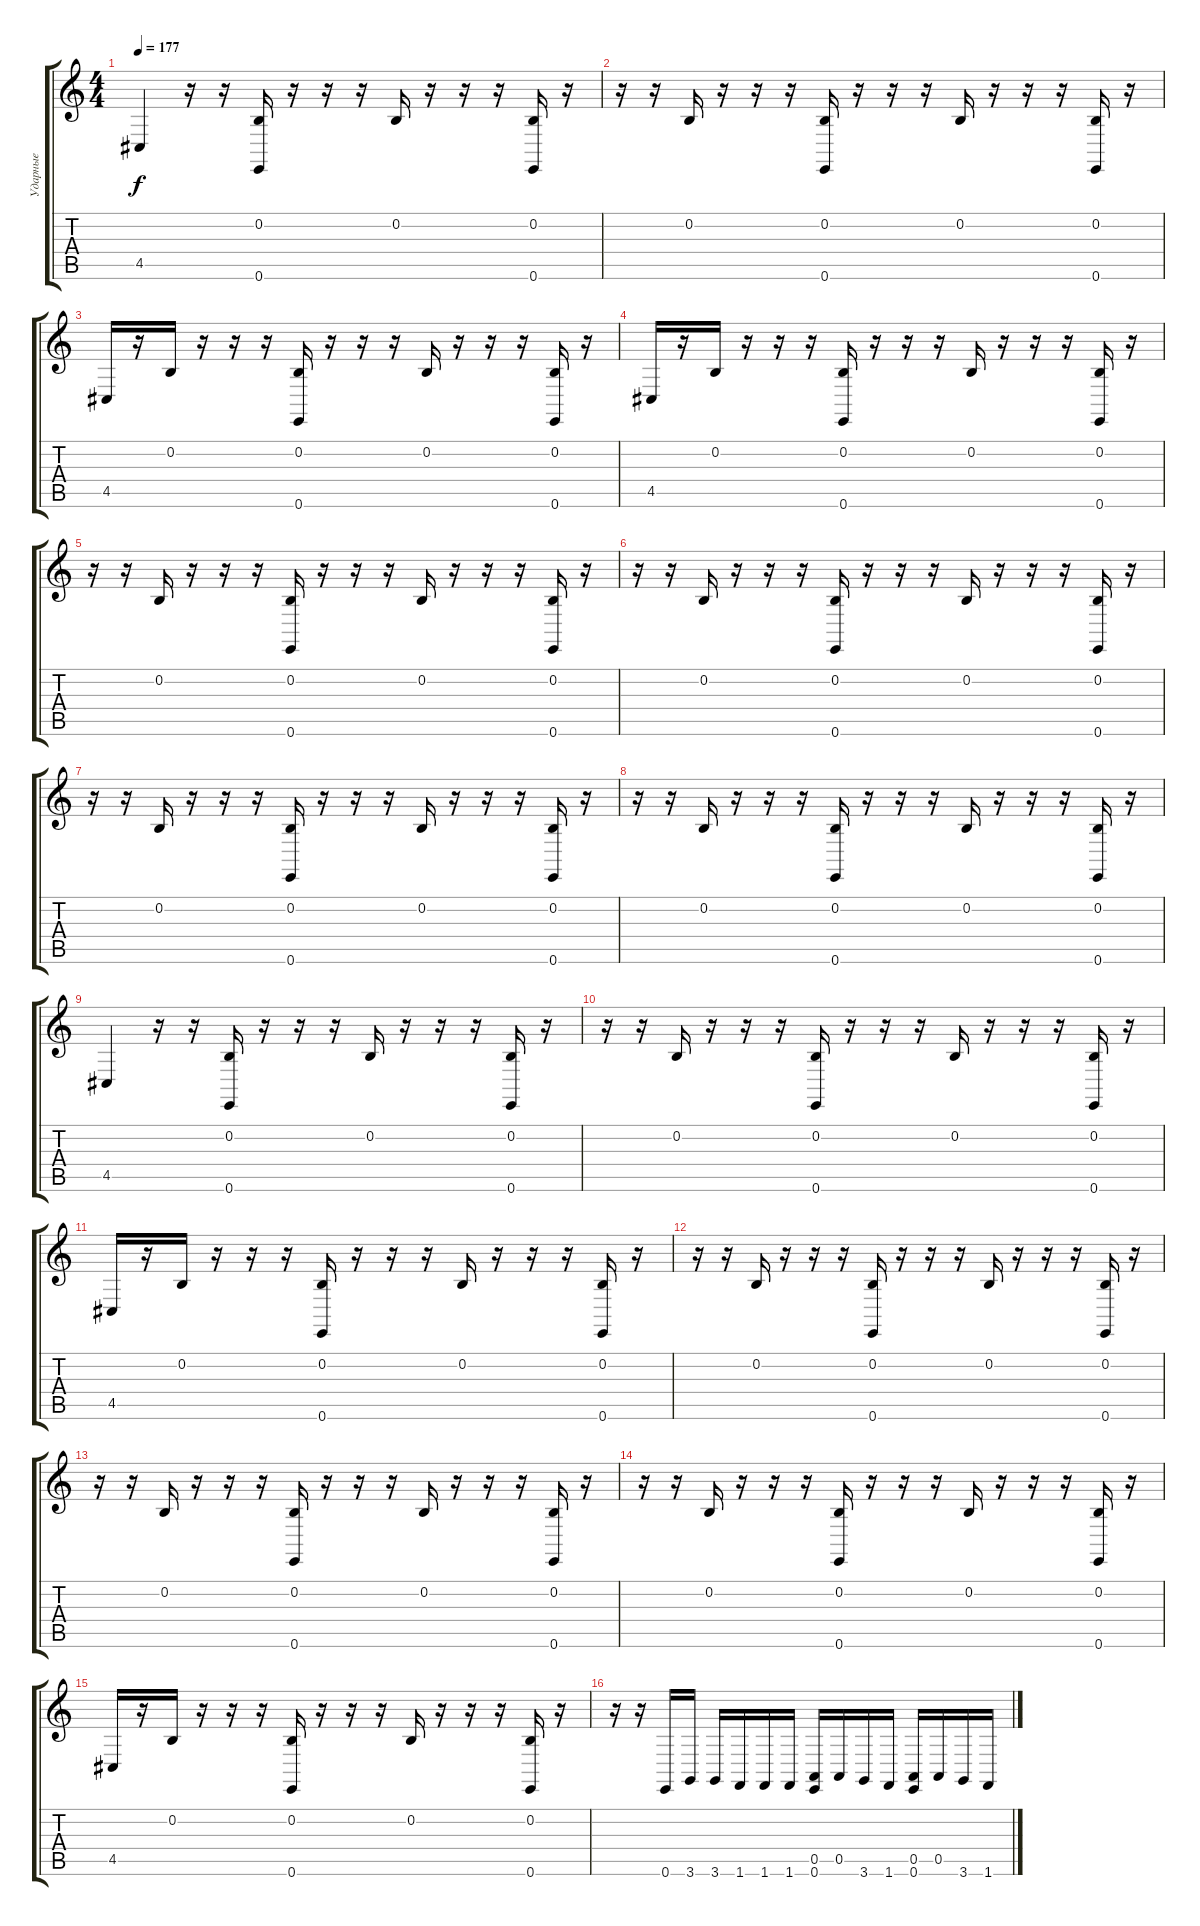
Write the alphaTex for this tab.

\track ("Ударные" "Ударные") {instrument acousticgrandpiano}
\staff {score tabs}
\tuning (E4 B3 G3 D3 A2 E2) {hide}
\ts (4 4)
\tempo 177
\clef g2
\ks c
4.5.4{dy f} r.16 r.16 (0.2 0.6).16 r.16 r.16 r.16 0.2.16 r.16 r.16 r.16 (0.2 0.6).16 r.16 |
r.16 r.16 0.2.16 r.16 r.16 r.16 (0.2 0.6).16 r.16 r.16 r.16 0.2.16 r.16 r.16 r.16 (0.2 0.6).16 r.16 |
4.5.16 r.16 0.2.16 r.16 r.16 r.16 (0.2 0.6).16 r.16 r.16 r.16 0.2.16 r.16 r.16 r.16 (0.2 0.6).16 r.16 |
4.5.16 r.16 0.2.16 r.16 r.16 r.16 (0.2 0.6).16 r.16 r.16 r.16 0.2.16 r.16 r.16 r.16 (0.2 0.6).16 r.16 |
r.16 r.16 0.2.16 r.16 r.16 r.16 (0.2 0.6).16 r.16 r.16 r.16 0.2.16 r.16 r.16 r.16 (0.2 0.6).16 r.16 |
r.16 r.16 0.2.16 r.16 r.16 r.16 (0.2 0.6).16 r.16 r.16 r.16 0.2.16 r.16 r.16 r.16 (0.2 0.6).16 r.16 |
r.16 r.16 0.2.16 r.16 r.16 r.16 (0.2 0.6).16 r.16 r.16 r.16 0.2.16 r.16 r.16 r.16 (0.2 0.6).16 r.16 |
r.16 r.16 0.2.16 r.16 r.16 r.16 (0.2 0.6).16 r.16 r.16 r.16 0.2.16 r.16 r.16 r.16 (0.2 0.6).16 r.16 |
4.5.4 r.16 r.16 (0.2 0.6).16 r.16 r.16 r.16 0.2.16 r.16 r.16 r.16 (0.2 0.6).16 r.16 |
r.16 r.16 0.2.16 r.16 r.16 r.16 (0.2 0.6).16 r.16 r.16 r.16 0.2.16 r.16 r.16 r.16 (0.2 0.6).16 r.16 |
4.5.16 r.16 0.2.16 r.16 r.16 r.16 (0.2 0.6).16 r.16 r.16 r.16 0.2.16 r.16 r.16 r.16 (0.2 0.6).16 r.16 |
r.16 r.16 0.2.16 r.16 r.16 r.16 (0.2 0.6).16 r.16 r.16 r.16 0.2.16 r.16 r.16 r.16 (0.2 0.6).16 r.16 |
r.16 r.16 0.2.16 r.16 r.16 r.16 (0.2 0.6).16 r.16 r.16 r.16 0.2.16 r.16 r.16 r.16 (0.2 0.6).16 r.16 |
r.16 r.16 0.2.16 r.16 r.16 r.16 (0.2 0.6).16 r.16 r.16 r.16 0.2.16 r.16 r.16 r.16 (0.2 0.6).16 r.16 |
4.5.16 r.16 0.2.16 r.16 r.16 r.16 (0.2 0.6).16 r.16 r.16 r.16 0.2.16 r.16 r.16 r.16 (0.2 0.6).16 r.16 |
r.16 r.16 0.6.16 3.6.16 3.6.16 1.6.16 1.6.16 1.6.16 (0.5 0.6).16 0.5.16 3.6.16 1.6.16 (0.5 0.6).16 0.5.16 3.6.16 1.6.16
